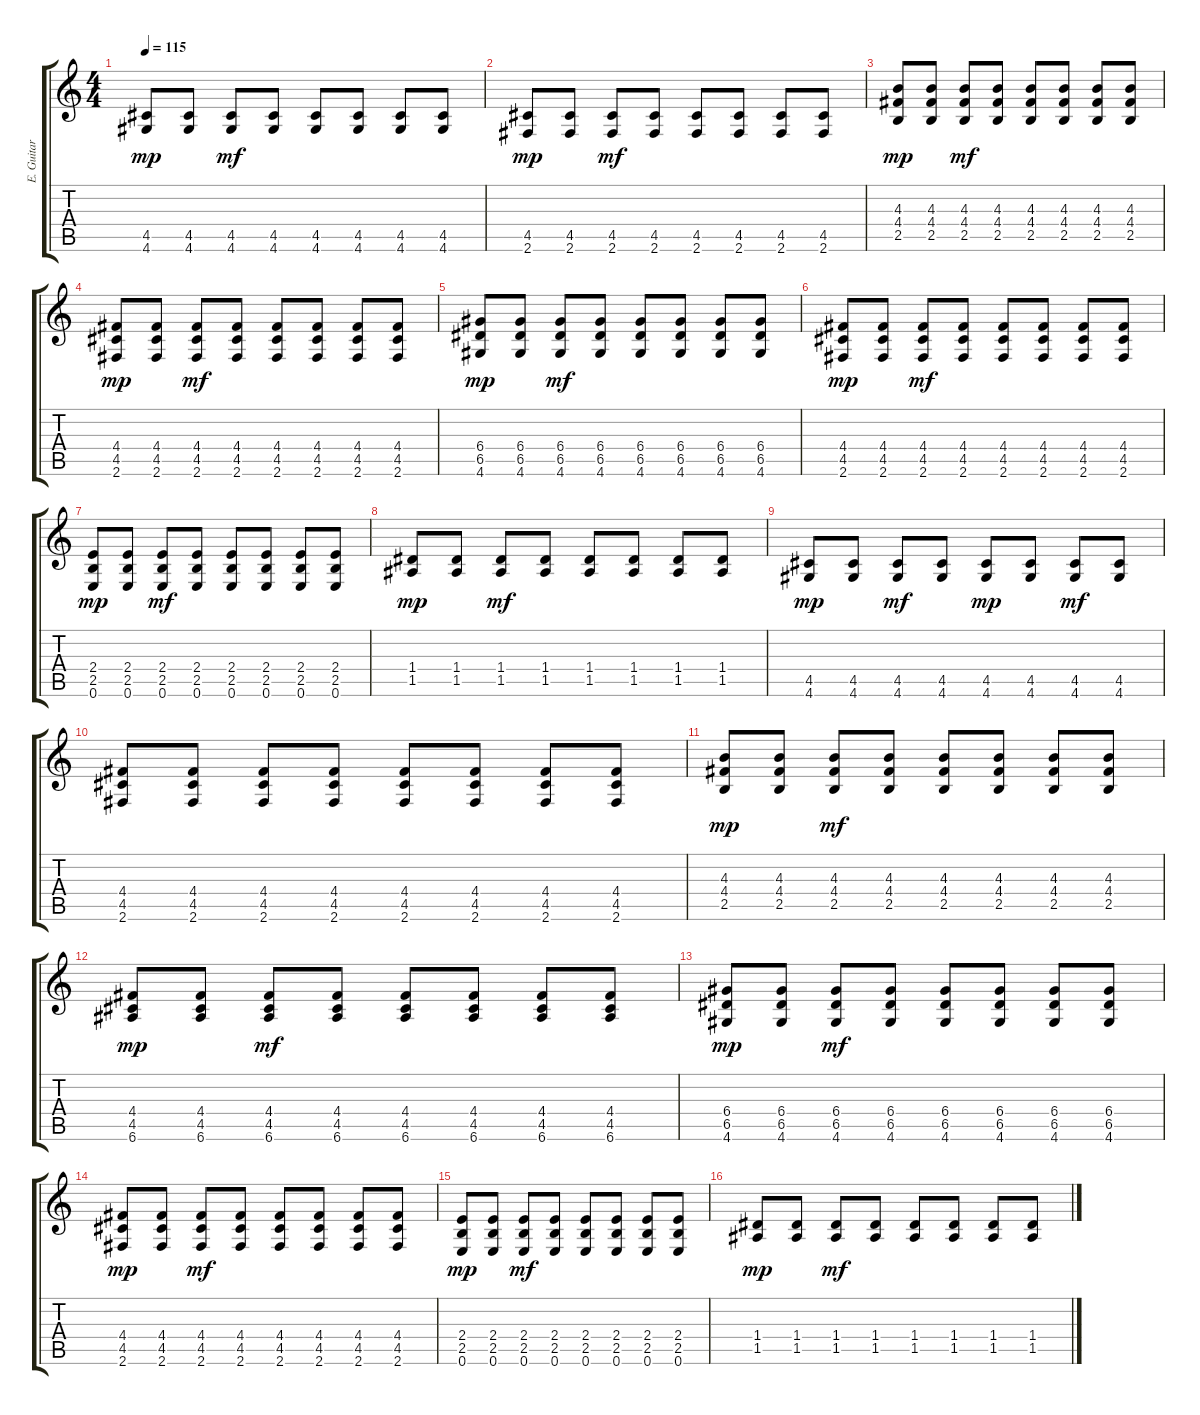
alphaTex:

\track ("E. Guitar I" "E. Guitar ") {instrument electricguitarmuted}
\staff {score tabs}
\tuning (E4 B3 G3 D3 A2 E2) {hide}
\ts (4 4)
\tempo 115
\clef g2
\ks c
(4.5 4.6).8{dy mp} (4.5 4.6).8 (4.5 4.6).8{dy mf} (4.5 4.6).8 (4.5 4.6).8 (4.5 4.6).8 (4.5 4.6).8 (4.5 4.6).8 |
(4.5 2.6).8{dy mp} (4.5 2.6).8 (4.5 2.6).8{dy mf} (4.5 2.6).8 (4.5 2.6).8 (4.5 2.6).8 (4.5 2.6).8 (4.5 2.6).8 |
(4.3 4.4 2.5).8{dy mp} (4.3 4.4 2.5).8 (4.3 4.4 2.5).8{dy mf} (4.3 4.4 2.5).8 (4.3 4.4 2.5).8 (4.3 4.4 2.5).8 (4.3 4.4 2.5).8 (4.3 4.4 2.5).8 |
(4.4 4.5 2.6).8{dy mp} (4.4 4.5 2.6).8 (4.4 4.5 2.6).8{dy mf} (4.4 4.5 2.6).8 (4.4 4.5 2.6).8 (4.4 4.5 2.6).8 (4.4 4.5 2.6).8 (4.4 4.5 2.6).8 |
(6.4 6.5 4.6).8{dy mp} (6.4 6.5 4.6).8 (6.4 6.5 4.6).8{dy mf} (6.4 6.5 4.6).8 (6.4 6.5 4.6).8 (6.4 6.5 4.6).8 (6.4 6.5 4.6).8 (6.4 6.5 4.6).8 |
(4.4 4.5 2.6).8{dy mp} (4.4 4.5 2.6).8 (4.4 4.5 2.6).8{dy mf} (4.4 4.5 2.6).8 (4.4 4.5 2.6).8 (4.4 4.5 2.6).8 (4.4 4.5 2.6).8 (4.4 4.5 2.6).8 |
(2.4 2.5 0.6).8{dy mp} (2.4 2.5 0.6).8 (2.4 2.5 0.6).8{dy mf} (2.4 2.5 0.6).8 (2.4 2.5 0.6).8 (2.4 2.5 0.6).8 (2.4 2.5 0.6).8 (2.4 2.5 0.6).8 |
(1.4 1.5).8{dy mp} (1.4 1.5).8 (1.4 1.5).8{dy mf} (1.4 1.5).8 (1.4 1.5).8 (1.4 1.5).8 (1.4 1.5).8 (1.4 1.5).8 |
(4.5 4.6).8{dy mp} (4.5 4.6).8 (4.5 4.6).8{dy mf} (4.5 4.6).8 (4.5 4.6).8{dy mp} (4.5 4.6).8 (4.5 4.6).8{dy mf} (4.5 4.6).8 |
(4.4 4.5 2.6).8 (4.4 4.5 2.6).8 (4.4 4.5 2.6).8 (4.4 4.5 2.6).8 (4.4 4.5 2.6).8 (4.4 4.5 2.6).8 (4.4 4.5 2.6).8 (4.4 4.5 2.6).8 |
(4.3 4.4 2.5).8{dy mp} (4.3 4.4 2.5).8 (4.3 4.4 2.5).8{dy mf} (4.3 4.4 2.5).8 (4.3 4.4 2.5).8 (4.3 4.4 2.5).8 (4.3 4.4 2.5).8 (4.3 4.4 2.5).8 |
(4.4 4.5 6.6).8{dy mp} (4.4 4.5 6.6).8 (4.4 4.5 6.6).8{dy mf} (4.4 4.5 6.6).8 (4.4 4.5 6.6).8 (4.4 4.5 6.6).8 (4.4 4.5 6.6).8 (4.4 4.5 6.6).8 |
(6.4 6.5 4.6).8{dy mp} (6.4 6.5 4.6).8 (6.4 6.5 4.6).8{dy mf} (6.4 6.5 4.6).8 (6.4 6.5 4.6).8 (6.4 6.5 4.6).8 (6.4 6.5 4.6).8 (6.4 6.5 4.6).8 |
(4.4 4.5 2.6).8{dy mp} (4.4 4.5 2.6).8 (4.4 4.5 2.6).8{dy mf} (4.4 4.5 2.6).8 (4.4 4.5 2.6).8 (4.4 4.5 2.6).8 (4.4 4.5 2.6).8 (4.4 4.5 2.6).8 |
(2.4 2.5 0.6).8{dy mp} (2.4 2.5 0.6).8 (2.4 2.5 0.6).8{dy mf} (2.4 2.5 0.6).8 (2.4 2.5 0.6).8 (2.4 2.5 0.6).8 (2.4 2.5 0.6).8 (2.4 2.5 0.6).8 |
(1.4 1.5).8{dy mp} (1.4 1.5).8 (1.4 1.5).8{dy mf} (1.4 1.5).8 (1.4 1.5).8 (1.4 1.5).8 (1.4 1.5).8 (1.4 1.5).8
